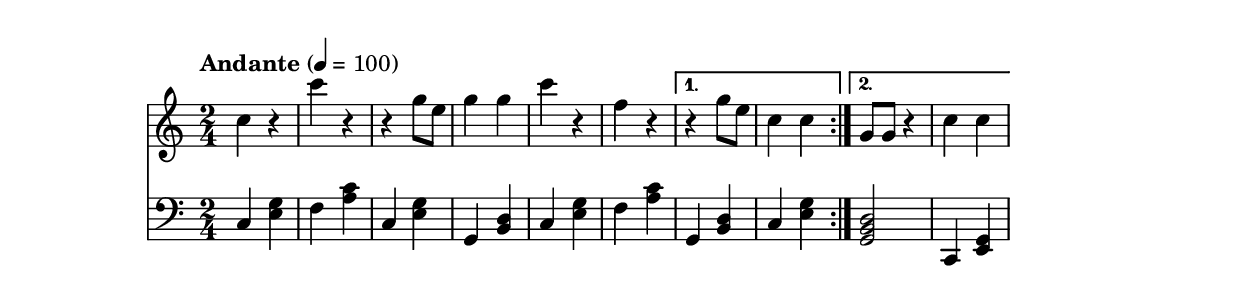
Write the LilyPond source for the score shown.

% LilyBin
% Период
% T S T D T S D T

leftHand = \new Staff {
	\time 2/4
	\tempo "Andante" 4 = 100
	\clef "treble"
	\key c \major
    
    \set Staff.midiMinimumVolume = #0.5
    \set Staff.midiMaximumVolume = #0.9
    
	\repeat volta 2 {
		c4 r             % C
        c' r             % F
        r g8 e8          % C
        g4 g4            % G
        
        c4 r             % C
        f, r             % F
	}
	\alternative {
		{ r4 g8 e8       % G
          c4 c           % C
        }
		{ g8 g8 r4       % G
          c4 c           % C
        }
	}
}

rightHand = \new Staff {
	\time 2/4
	\tempo "Andante" 4 = 100
	\clef "bass"
	\key c \major
    
    \set Staff.midiMinimumVolume = #0.3
    \set Staff.midiMaximumVolume = #0.7
    
	\repeat volta 2 {
		c4 <e g>         % C
        f  <a c>         % F
        c, <e g>         % C
        g, <b d>         % G
                         
        c  <e g>         % C
        f  <a c>         % F
	}
	\alternative {
		{ g,4 <b d>      % G
          c4  <e g>      % C
        }
		{ <g, b d>2      % G
          c,4 <e g>      % C
        }
	}
}

main =  {
	<<
	\relative c'' { \leftHand }
	\relative c { \rightHand }
	>>
}

\score{
	\main
	\layout{ }
}

\score{
	\unfoldRepeats
	\main
	\midi{ }
}


